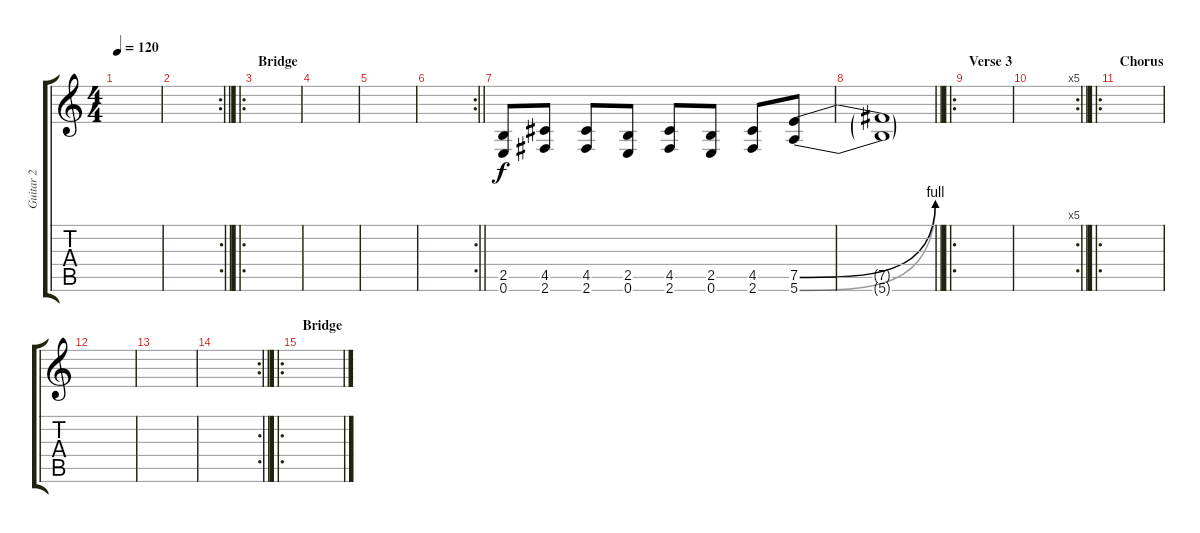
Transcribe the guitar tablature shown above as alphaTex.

\track ("Guitar 2" "Guitar 2") {instrument distortionguitar}
\staff {score tabs}
\tuning (E4 B3 G3 D3 A2 E2) {hide}
\ts (4 4)
\tempo 120
\clef g2
\ks c
|
\rc 2
\barLineRight lightlight
|
\ro
\section ("" "Bridge")
|
|
|
\rc 2
\barLineRight lightlight
|
\section ("" "")
(2.5 0.6).8{dy f} (4.5 2.6).8 (4.5 2.6).8 (2.5 0.6).8 (4.5 2.6).8 (2.5 0.6).8 (4.5 2.6).8 (7.5{be (bend 0 0 60 4)} 5.6{be (bend 0 0 60 4)}).8 |
\barLineRight lightlight
(7.5{t} 5.6{t}).1 |
\ro
\section ("" "Verse 3")
|
\rc 5
\barLineRight lightlight
|
\ro
\section ("" "Chorus")
|
|
|
\rc 2
\barLineRight lightlight
|
\ro
\section ("" "Bridge")
